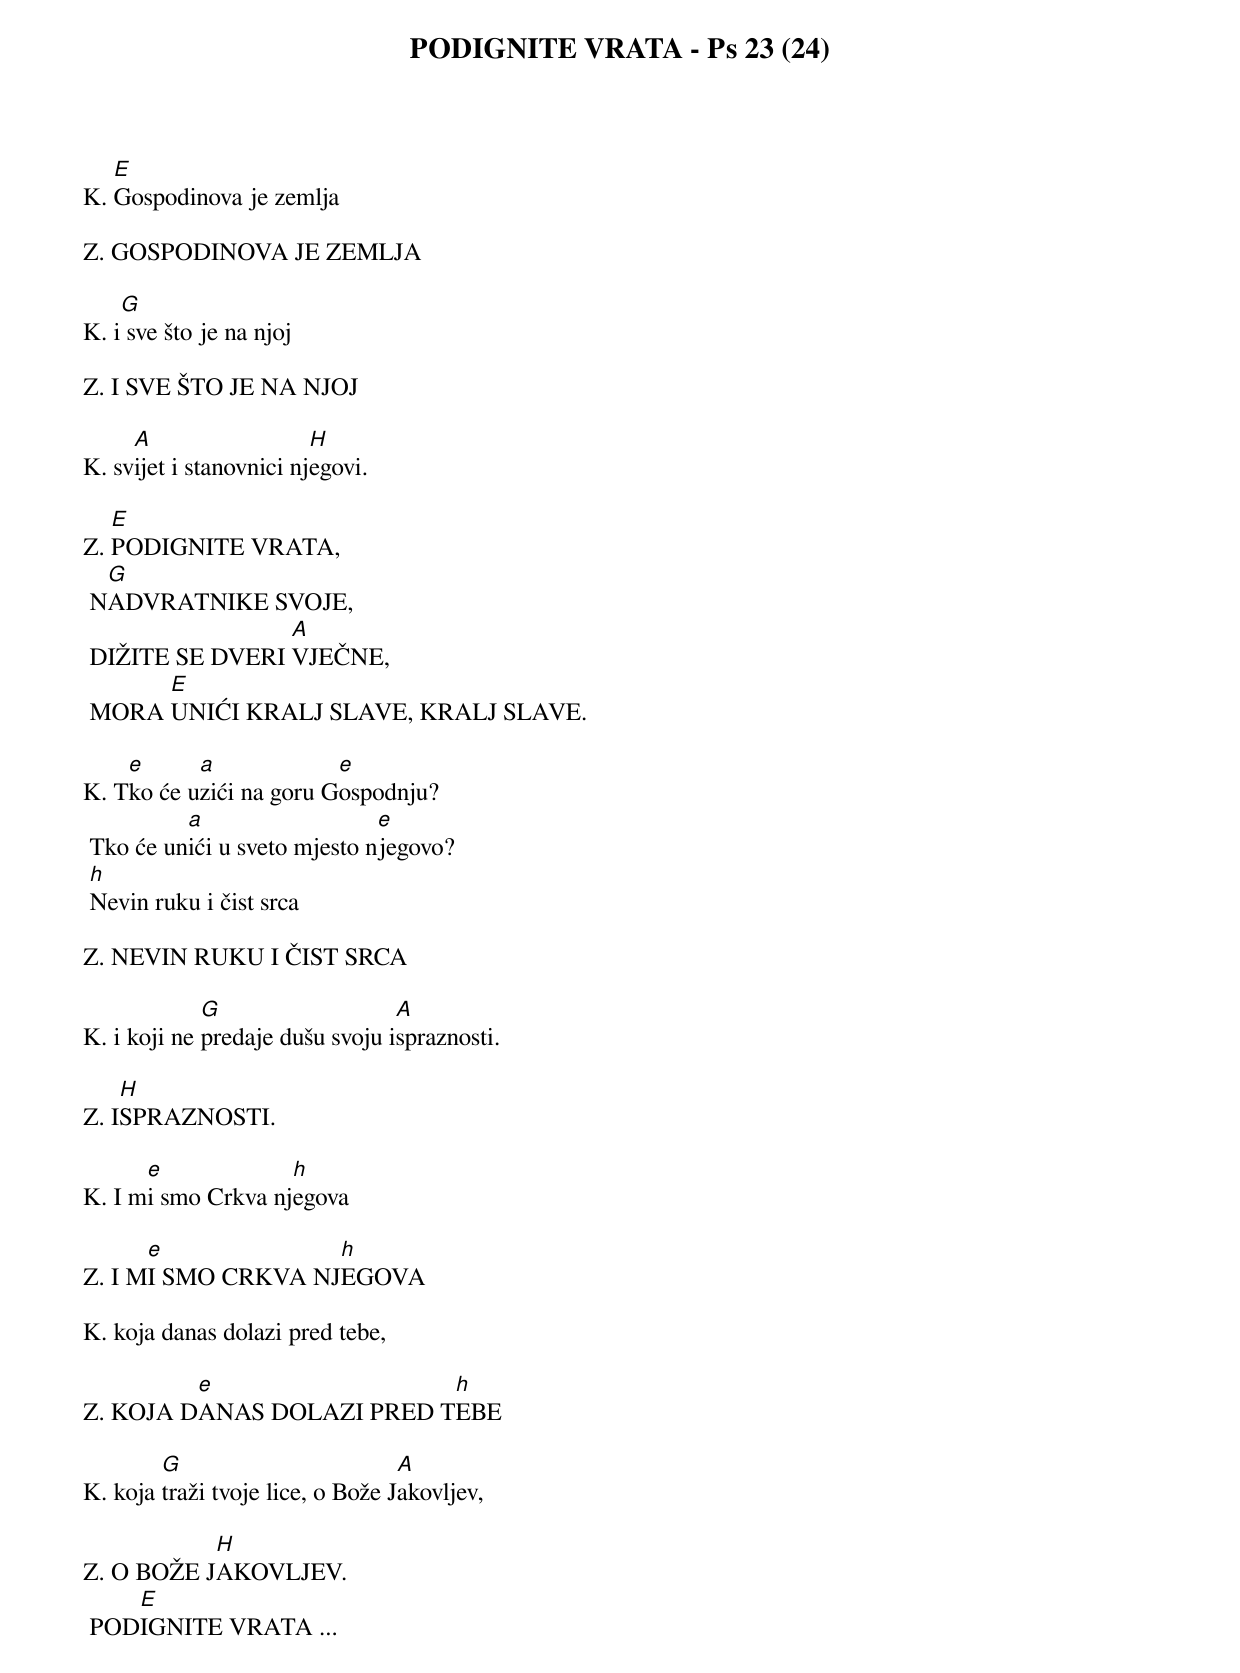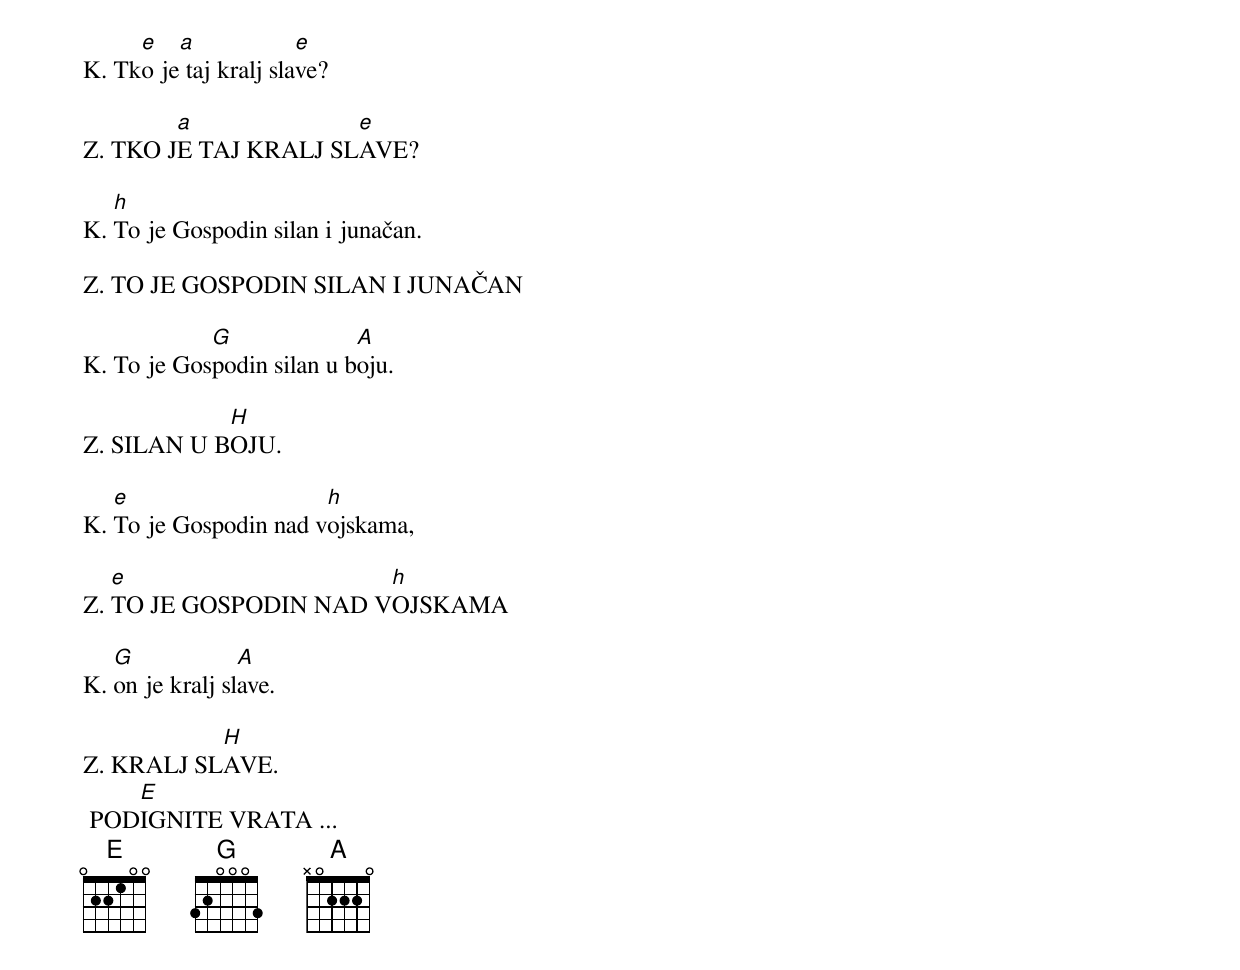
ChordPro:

{title: PODIGNITE VRATA - Ps 23 (24)}

K.	[E]Gospodinova je zemlja

Z.	GOSPODINOVA JE ZEMLJA

K.	i[G] sve što je na njoj

Z.	I SVE ŠTO JE NA NJOJ

K.	sv[A]ijet i stanovnici nj[H]egovi.

Z.	[E]PODIGNITE VRATA,
	N[G]ADVRATNIKE SVOJE,
	DIŽITE SE DVERI [A]VJEČNE,
	MORA [E]UNIĆI KRALJ SLAVE, KRALJ SLAVE.

K.	T[e]ko će u[a]zići na goru G[e]ospodnju?
	Tko će un[a]ići u sveto mjesto n[e]jegovo?
	[h]Nevin ruku i čist srca

Z.	NEVIN RUKU I ČIST SRCA

K.	i koji ne [G]predaje dušu svoju i[A]spraznosti.

Z.	I[H]SPRAZNOSTI.

K.	I m[e]i smo Crkva nj[h]egova

Z.	I M[e]I SMO CRKVA NJ[h]EGOVA

K.	koja danas dolazi pred tebe,

Z.	KOJA D[e]ANAS DOLAZI PRED T[h]EBE

K.	koja [G]traži tvoje lice, o Bože J[A]akovljev,

Z.	O BOŽE J[H]AKOVLJEV.
	POD[E]IGNITE VRATA ...

K.	Tk[e]o je[a] taj kralj sla[e]ve?

Z.	TKO J[a]E TAJ KRALJ SL[e]AVE?

K.	[h]To je Gospodin silan i junačan.

Z.	TO JE GOSPODIN SILAN I JUNAČAN

K.	To je Gos[G]podin silan u b[A]oju.

Z.	SILAN U B[H]OJU.

K.	[e]To je Gospodin nad v[h]ojskama,

Z.	[e]TO JE GOSPODIN NAD V[h]OJSKAMA

K.	[G]on je kralj sl[A]ave.

Z.	KRALJ SL[H]AVE.
	POD[E]IGNITE VRATA ...
